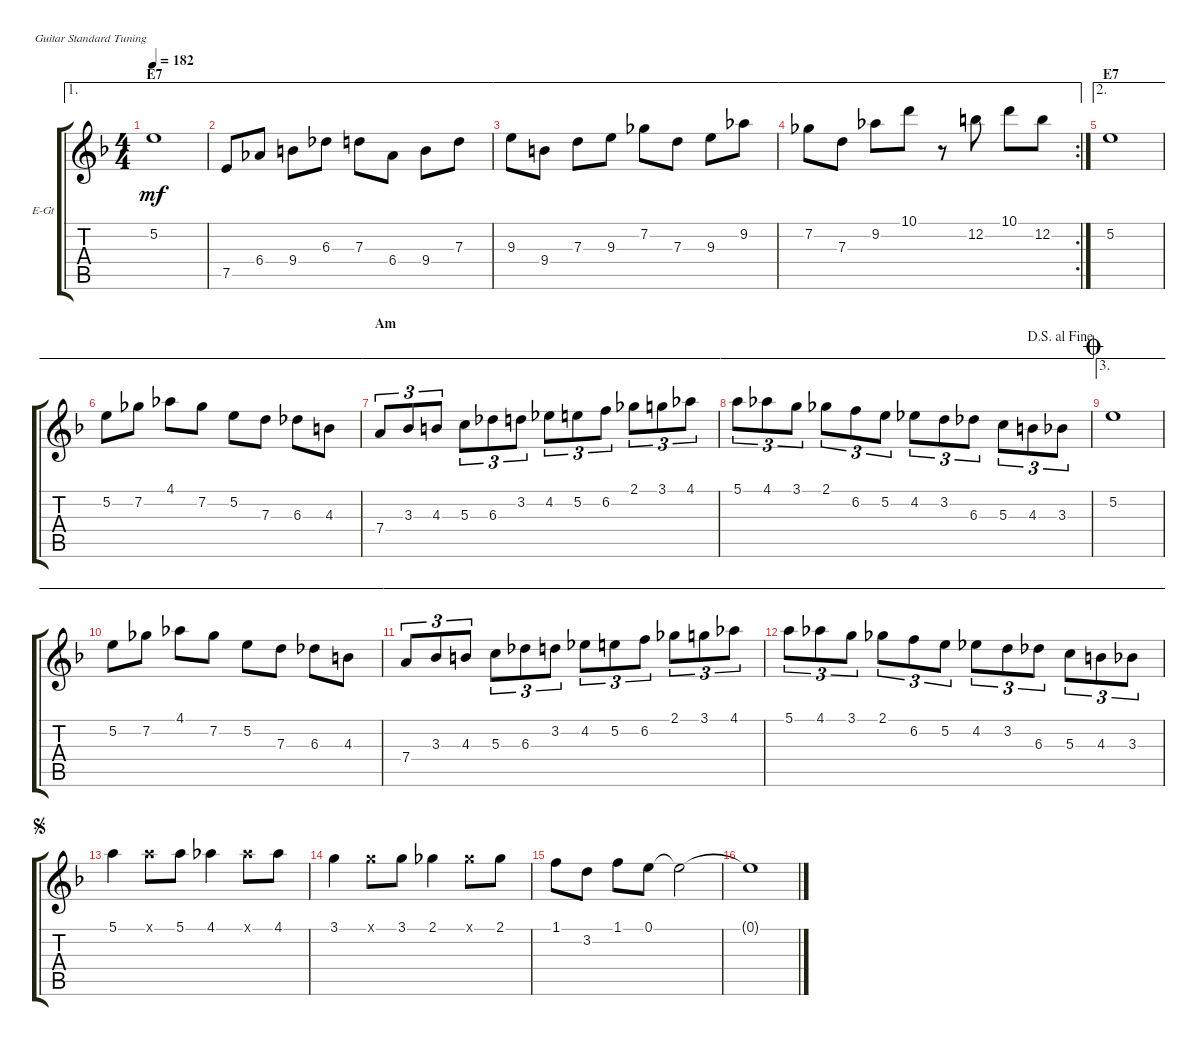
\defaultSystemsLayout 4
\bracketExtendMode groupsimilarinstruments
\firstSystemTrackNameOrientation horizontal
\otherSystemsTrackNameOrientation horizontal
\track ("Guitar 2" "E-Gt") {instrument overdrivenguitar}
\staff {score tabs}
\tuning (E4 B3 G3 D3 A2 E2)
\ae 1
\ts (4 4)
\section ("" "E7")
\tempo 182
\clef g2
\ks f
5.2.1{dy mf} |
\ae 1
7.5.8 6.4.8 9.4.8 6.3.8 7.3.8 6.4.8 9.4.8 7.3.8 |
\ae 1
9.3.8 9.4.8 7.3.8 9.3.8 7.2.8 7.3.8 9.3.8 9.2.8 |
\ae 1
\rc 2
7.2.8 7.3.8 9.2.8 10.1.8 r.8 12.2.8 10.1.8 12.2.8 |
\ae 2
\section ("" "E7")
5.2.1 |
\ae 2
5.2.8 7.2.8 4.1.8 7.2.8 5.2.8 7.3.8 6.3.8 4.3.8 |
\ae 2
\section ("" "Am")
7.4.8{tu (3 2)} 3.3.8{tu (3 2)} 4.3.8{tu (3 2)} 5.3.8{tu (3 2)} 6.3.8{tu (3 2)} 3.2.8{tu (3 2)} 4.2.8{tu (3 2)} 5.2.8{tu (3 2)} 6.2.8{tu (3 2)} 2.1.8{tu (3 2)} 3.1.8{tu (3 2)} 4.1.8{tu (3 2)} |
\ae 2
\jump dalsegnoalfine
5.1.8{tu (3 2)} 4.1.8{tu (3 2)} 3.1.8{tu (3 2)} 2.1.8{tu (3 2)} 6.2.8{tu (3 2)} 5.2.8{tu (3 2)} 4.2.8{tu (3 2)} 3.2.8{tu (3 2)} 6.3.8{tu (3 2)} 5.3.8{tu (3 2)} 4.3.8{tu (3 2)} 3.3.8{tu (3 2)} |
\ae 3
\jump coda
5.2.1 |
\ae 3
5.2.8 7.2.8 4.1.8 7.2.8 5.2.8 7.3.8 6.3.8 4.3.8 |
\ae 3
7.4.8{tu (3 2)} 3.3.8{tu (3 2)} 4.3.8{tu (3 2)} 5.3.8{tu (3 2)} 6.3.8{tu (3 2)} 3.2.8{tu (3 2)} 4.2.8{tu (3 2)} 5.2.8{tu (3 2)} 6.2.8{tu (3 2)} 2.1.8{tu (3 2)} 3.1.8{tu (3 2)} 4.1.8{tu (3 2)} |
\ae 3
5.1.8{tu (3 2)} 4.1.8{tu (3 2)} 3.1.8{tu (3 2)} 2.1.8{tu (3 2)} 6.2.8{tu (3 2)} 5.2.8{tu (3 2)} 4.2.8{tu (3 2)} 3.2.8{tu (3 2)} 6.3.8{tu (3 2)} 5.3.8{tu (3 2)} 4.3.8{tu (3 2)} 3.3.8{tu (3 2)} |
\jump segno
5.1.4 5.1{x}.8 5.1.8 4.1.4 4.1{x}.8 4.1.8 |
3.1.4 3.1{x}.8 3.1.8 2.1.4 2.1{x}.8 2.1.8 |
1.1.8 3.2.8 1.1.8 0.1.8 0.1{t}.2 |
0.1{t}.1
